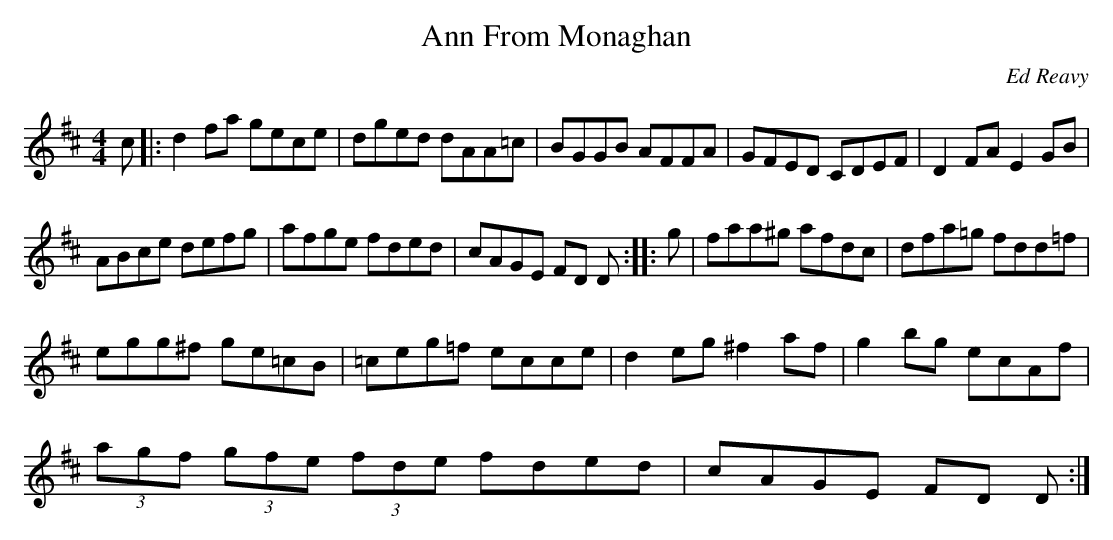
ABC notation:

X:1
T:Ann From Monaghan
C:Ed Reavy
M:4/4
L:1/8
K:D
c|:d2 fa gece|dged dAA=c|BGGB AFFA|GFED CDEF|D2 FA E2 GB|
ABce defg|afge fded|cAGE FD D:||:g|faa^g afdc|dfa=g fdd=f|
egg^f ge=cB|=ceg=f ecce|d2 eg ^f2 af|g2 bg ecAf|
(3agf (3gfe (3fde fded|cAGE FD D:|
